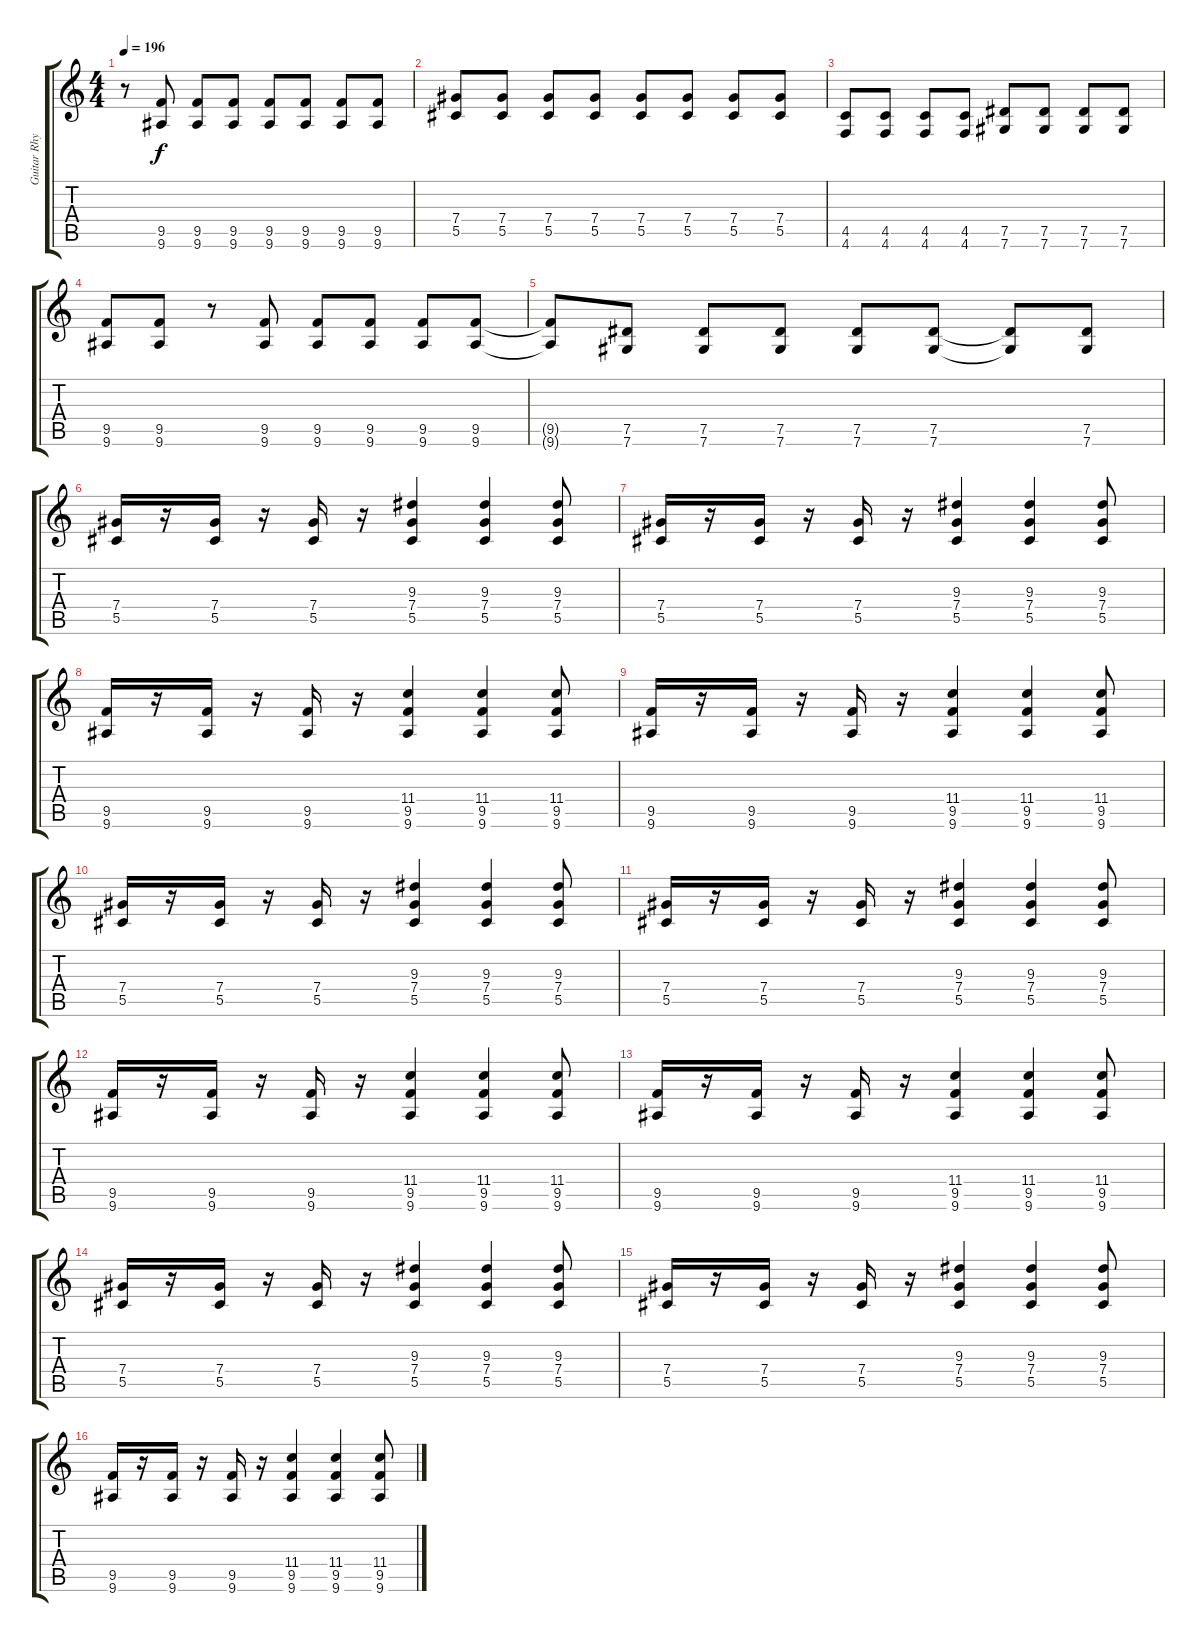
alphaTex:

\track ("Guitar Rhythm 1" "Guitar Rhy") {instrument distortionguitar}
\staff {score tabs}
\tuning (Eb4 Bb3 Gb3 Db3 Ab2 Db2) {hide}
\ts (4 4)
\tempo 196
\clef g2
\ks c
r.8{dy f} (9.5 9.6).8 (9.5 9.6).8 (9.5 9.6).8 (9.5 9.6).8 (9.5 9.6).8 (9.5 9.6).8 (9.5 9.6).8 |
(7.4 5.5).8 (7.4 5.5).8 (7.4 5.5).8 (7.4 5.5).8 (7.4 5.5).8 (7.4 5.5).8 (7.4 5.5).8 (7.4 5.5).8 |
(4.5 4.6).8 (4.5 4.6).8 (4.5 4.6).8 (4.5 4.6).8 (7.5 7.6).8 (7.5 7.6).8 (7.5 7.6).8 (7.5 7.6).8 |
(9.5 9.6).8 (9.5 9.6).8 r.8 (9.5 9.6).8 (9.5 9.6).8 (9.5 9.6).8 (9.5 9.6).8 (9.5 9.6).8 |
(9.5{t} 9.6{t}).8 (7.5 7.6).8 (7.5 7.6).8 (7.5 7.6).8 (7.5 7.6).8 (7.5 7.6).8 (7.5{t} 7.6{t}).8 (7.5 7.6).8 |
(7.4 5.5).16 r.16 (7.4 5.5).16 r.16 (7.4 5.5).16 r.16 (9.3 7.4 5.5).4 (9.3 7.4 5.5).4 (9.3 7.4 5.5).8 |
(7.4 5.5).16 r.16 (7.4 5.5).16 r.16 (7.4 5.5).16 r.16 (9.3 7.4 5.5).4 (9.3 7.4 5.5).4 (9.3 7.4 5.5).8 |
(9.5 9.6).16 r.16 (9.5 9.6).16 r.16 (9.5 9.6).16 r.16 (11.4 9.5 9.6).4 (11.4 9.5 9.6).4 (11.4 9.5 9.6).8 |
(9.5 9.6).16 r.16 (9.5 9.6).16 r.16 (9.5 9.6).16 r.16 (11.4 9.5 9.6).4 (11.4 9.5 9.6).4 (11.4 9.5 9.6).8 |
(7.4 5.5).16 r.16 (7.4 5.5).16 r.16 (7.4 5.5).16 r.16 (9.3 7.4 5.5).4 (9.3 7.4 5.5).4 (9.3 7.4 5.5).8 |
(7.4 5.5).16 r.16 (7.4 5.5).16 r.16 (7.4 5.5).16 r.16 (9.3 7.4 5.5).4 (9.3 7.4 5.5).4 (9.3 7.4 5.5).8 |
(9.5 9.6).16 r.16 (9.5 9.6).16 r.16 (9.5 9.6).16 r.16 (11.4 9.5 9.6).4 (11.4 9.5 9.6).4 (11.4 9.5 9.6).8 |
(9.5 9.6).16 r.16 (9.5 9.6).16 r.16 (9.5 9.6).16 r.16 (11.4 9.5 9.6).4 (11.4 9.5 9.6).4 (11.4 9.5 9.6).8 |
(7.4 5.5).16 r.16 (7.4 5.5).16 r.16 (7.4 5.5).16 r.16 (9.3 7.4 5.5).4 (9.3 7.4 5.5).4 (9.3 7.4 5.5).8 |
(7.4 5.5).16 r.16 (7.4 5.5).16 r.16 (7.4 5.5).16 r.16 (9.3 7.4 5.5).4 (9.3 7.4 5.5).4 (9.3 7.4 5.5).8 |
(9.5 9.6).16 r.16 (9.5 9.6).16 r.16 (9.5 9.6).16 r.16 (11.4 9.5 9.6).4 (11.4 9.5 9.6).4 (11.4 9.5 9.6).8
